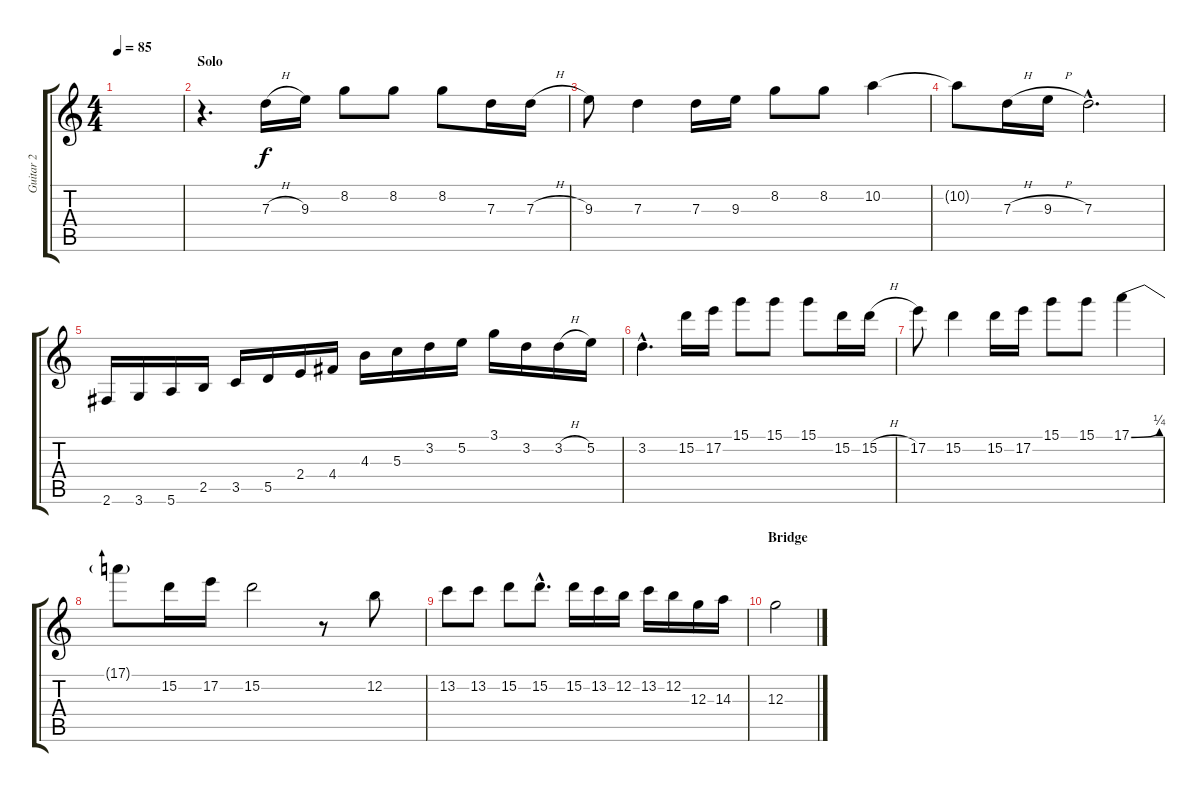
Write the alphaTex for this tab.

\track ("Guitar 2" "Guitar 2") {instrument overdrivenguitar}
\staff {score tabs}
\tuning (E4 B3 G3 D3 A2 E2) {hide}
\ts (4 4)
\tempo 85
\clef g2
\ks c
|
\section ("" "Solo")
r.4{d} 7.3{h}.16 9.3.16 8.2.8 8.2.8 8.2.8 7.3.16 7.3{h}.16 |
9.3.8 7.3.4 7.3.16 9.3.16 8.2.8 8.2.8 10.2.4 |
10.2{t}.8 7.3{h}.16 9.3{h}.16 7.3{hac}.2{d} |
2.6.16 3.6.16 5.6.16 2.5.16 3.5.16 5.5.16 2.4.16 4.4.16 4.3.16 5.3.16 3.2.16 5.2.16 3.1.16 3.2.16 3.2{h}.16 5.2.16 |
3.2{hac}.4{d} 15.2.16 17.2.16 15.1.8 15.1.8 15.1.8 15.2.16 15.2{h}.16 |
17.2.8 15.2.4 15.2.16 17.2.16 15.1.8 15.1.8 17.1{be (bend 0 0 60 1)}.4 |
17.1{t}.8 15.2.16 17.2.16 15.2.2 r.8 12.2.8 |
13.2.8 13.2.8 15.2.8 15.2{hac}.8{d} 15.2.16 13.2.16 12.2.16 13.2.16 12.2.16 12.3.16 14.3.16 |
\section ("" "Bridge")
12.3.2
